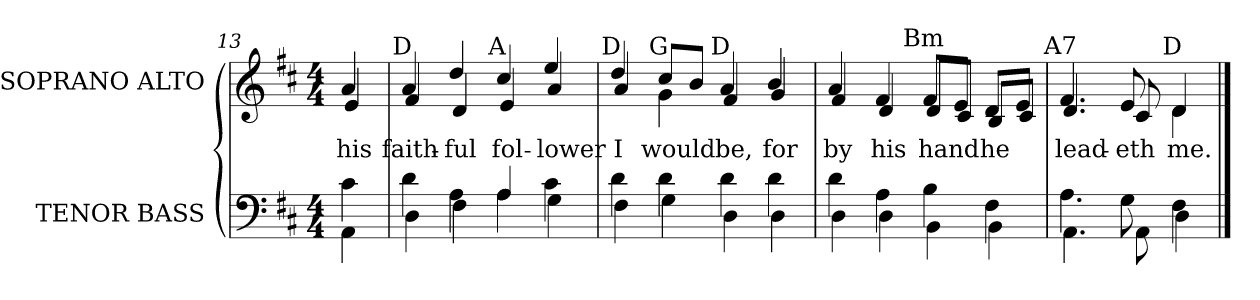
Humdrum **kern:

**kern	**kern	**text
*part2	*part1	*part1
*staff2	*staff1	*staff1
*I"TENOR BASS	*I"SOPRANO ALTO	*
*I'T. B.	*I'S. A.	*
!!LO:LB:g=z
*clefF4	*clefG2	*
*k[f#c#]	*k[f#c#]	*
*D:	*D:	*
*M4/4	*M4/4	*
=13	=13	=13
*^	*	*
!	!	!	!LO:LY:b:color=#000000
*	*	*^	*
4c#i\	4AAi\	4ai/	4ei/	his
=14	=14	=14	=14	=14
!	!	!LO:TX:a:cj:t=D	!	!
!	!	!	!	!LO:LY:b:color=#000000
4di\	4Di\	4ai/	4f#i/	faith-
!	!	!	!	!LO:LY:b:color=#000000
4Ai\	4F#i\	4ddi/	4di/	-ful
!	!	!LO:TX:a:cj:t=A	!	!
!	!	!	!	!LO:LY:b:color=#000000
4Ai/	4Ai\	4cc#i/	4ei/	fol-
!	!	!	!	!LO:LY:b:color=#000000
4c#i\	4Gi\	4eei/	4ai/	-lower
=15	=15	=15	=15	=15
!	!	!LO:TX:a:cj:t=D	!	!
!	!	!	!	!LO:LY:b:color=#000000
4di\	4F#i\	4ddi/	4ai/	I
!	!	!LO:TX:a:cj:t=G	!	!
!	!	!	!	!LO:LY:b:color=#000000
4di\	4Gi\	8cc#i/L	4gi\	would
.	.	8bi/J	.	.
!	!	!LO:TX:a:cj:t=D	!	!
!	!	!	!	!LO:LY:b:color=#000000
4di\	4Di\	4ai/	4f#i/	be,
!	!	!	!	!LO:LY:b:color=#000000
4di\	4Di\	4bi/	4gi/	for
=16	=16	=16	=16	=16
!	!	!	!	!LO:LY:b:color=#000000
4di\	4Di\	4ai/	4f#i/	by
!	!	!	!	!LO:LY:b:color=#000000
4Ai\	4Di\	4f#i/	4di/	his
!	!	!LO:TX:a:cj:t=Bm	!	!
!	!	!	!	!LO:LY:b:color=#000000
4Bi\	4BBi\	8f#i/L	8di/L	hand
.	.	8ei/J	8c#i/J	.
!	!	!	!	!LO:LY:b:color=#000000
4F#i\	4BBi\	8di/L	8Bi/L	he
.	.	8ei/J	8c#i/J	.
=17	=17	=17	=17	=17
!	!	!LO:TX:a:cj:t=A7	!	!
!	!	!	!	!LO:LY:b:color=#000000
4.Ai\	4.AAi\	4.f#i/	4.di/	lead-
!	!	!	!	!LO:LY:b:color=#000000
8Gi\	8AAi\	8ei/	8c#i/	-eth
!	!	!LO:TX:a:cj:t=D	!	!
!	!	!	!	!LO:LY:b:color=#000000
4F#i\	4Di\	4di/	4di\	me.
*v	*v	*	*	*
*	*v	*v	*
==	==	==
*-	*-	*-
